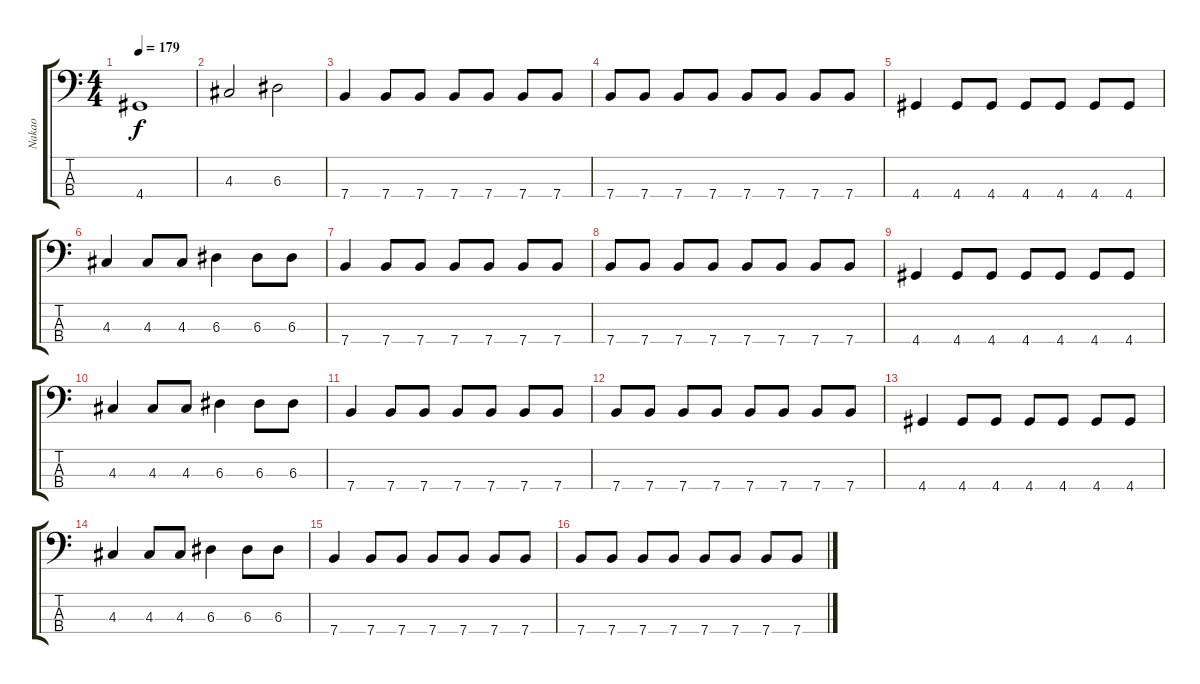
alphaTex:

\track ("Nakao" "Nakao") {instrument electricbassfinger}
\staff {score tabs}
\tuning (G2 D2 A1 E1) {hide}
\ts (4 4)
\tempo 179
\clef f4
\ks c
4.4.1{dy f} |
4.3.2 6.3.2 |
7.4.4 7.4.8 7.4.8 7.4.8 7.4.8 7.4.8 7.4.8 |
7.4.8 7.4.8 7.4.8 7.4.8 7.4.8 7.4.8 7.4.8 7.4.8 |
4.4.4 4.4.8 4.4.8 4.4.8 4.4.8 4.4.8 4.4.8 |
4.3.4 4.3.8 4.3.8 6.3.4 6.3.8 6.3.8 |
7.4.4 7.4.8 7.4.8 7.4.8 7.4.8 7.4.8 7.4.8 |
7.4.8 7.4.8 7.4.8 7.4.8 7.4.8 7.4.8 7.4.8 7.4.8 |
4.4.4 4.4.8 4.4.8 4.4.8 4.4.8 4.4.8 4.4.8 |
4.3.4 4.3.8 4.3.8 6.3.4 6.3.8 6.3.8 |
7.4.4 7.4.8 7.4.8 7.4.8 7.4.8 7.4.8 7.4.8 |
7.4.8 7.4.8 7.4.8 7.4.8 7.4.8 7.4.8 7.4.8 7.4.8 |
4.4.4 4.4.8 4.4.8 4.4.8 4.4.8 4.4.8 4.4.8 |
4.3.4 4.3.8 4.3.8 6.3.4 6.3.8 6.3.8 |
7.4.4 7.4.8 7.4.8 7.4.8 7.4.8 7.4.8 7.4.8 |
7.4.8 7.4.8 7.4.8 7.4.8 7.4.8 7.4.8 7.4.8 7.4.8
